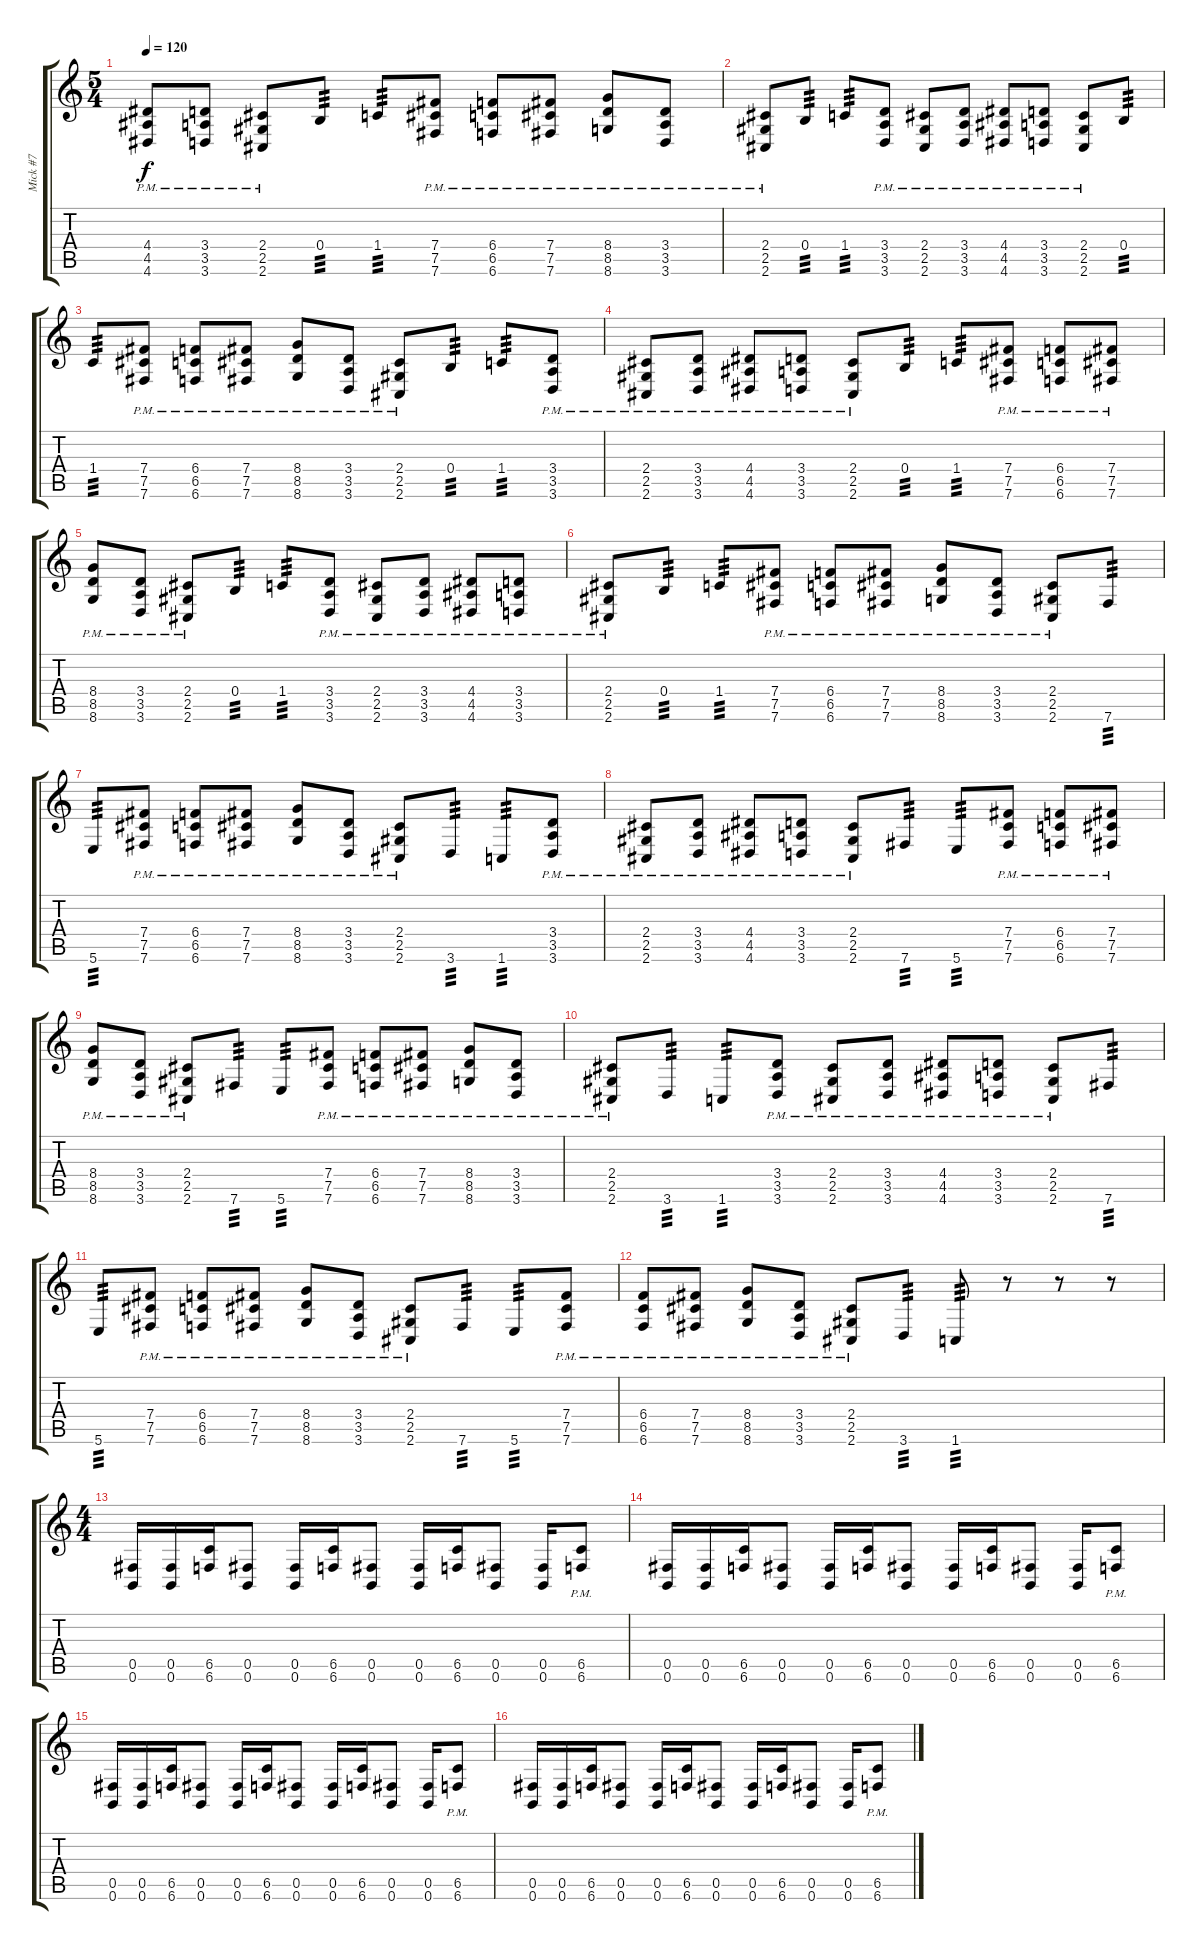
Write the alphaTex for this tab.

\track ("Mick #7" "Mick #7") {instrument distortionguitar}
\staff {score tabs}
\tuning (Db4 Ab3 E3 B2 Gb2 B1) {hide}
\ts (5 4)
\tempo 120
\clef g2
\ks c
(4.4{pm} 4.5{pm} 4.6{pm}).8{dy f instrument distortionguitar} (3.4{pm} 3.5{pm} 3.6{pm}).8 (2.4{pm} 2.5{pm} 2.6{pm}).8 0.4.8{tp 3} 1.4.8{tp 3} (7.4{pm} 7.5{pm} 7.6{pm}).8 (6.4{pm} 6.5{pm} 6.6{pm}).8 (7.4{pm} 7.5{pm} 7.6{pm}).8 (8.4{pm} 8.5{pm} 8.6{pm}).8 (3.4{pm} 3.5{pm} 3.6{pm}).8 |
(2.4{pm} 2.5{pm} 2.6{pm}).8 0.4.8{tp 3} 1.4.8{tp 3} (3.4{pm} 3.5{pm} 3.6{pm}).8 (2.4{pm} 2.5{pm} 2.6{pm}).8 (3.4{pm} 3.5{pm} 3.6{pm}).8 (4.4{pm} 4.5{pm} 4.6{pm}).8 (3.4{pm} 3.5{pm} 3.6{pm}).8 (2.4{pm} 2.5{pm} 2.6{pm}).8 0.4.8{tp 3} |
1.4.8{tp 3} (7.4{pm} 7.5{pm} 7.6{pm}).8 (6.4{pm} 6.5{pm} 6.6{pm}).8 (7.4{pm} 7.5{pm} 7.6{pm}).8 (8.4{pm} 8.5{pm} 8.6{pm}).8 (3.4{pm} 3.5{pm} 3.6{pm}).8 (2.4{pm} 2.5{pm} 2.6{pm}).8 0.4.8{tp 3} 1.4.8{tp 3} (3.4{pm} 3.5{pm} 3.6{pm}).8 |
(2.4{pm} 2.5{pm} 2.6{pm}).8 (3.4{pm} 3.5{pm} 3.6{pm}).8 (4.4{pm} 4.5{pm} 4.6{pm}).8 (3.4{pm} 3.5{pm} 3.6{pm}).8 (2.4{pm} 2.5{pm} 2.6{pm}).8 0.4.8{tp 3} 1.4.8{tp 3} (7.4{pm} 7.5{pm} 7.6{pm}).8 (6.4{pm} 6.5{pm} 6.6{pm}).8 (7.4{pm} 7.5{pm} 7.6{pm}).8 |
(8.4{pm} 8.5{pm} 8.6{pm}).8 (3.4{pm} 3.5{pm} 3.6{pm}).8 (2.4{pm} 2.5{pm} 2.6{pm}).8 0.4.8{tp 3} 1.4.8{tp 3} (3.4{pm} 3.5{pm} 3.6{pm}).8 (2.4{pm} 2.5{pm} 2.6{pm}).8 (3.4{pm} 3.5{pm} 3.6{pm}).8 (4.4{pm} 4.5{pm} 4.6{pm}).8 (3.4{pm} 3.5{pm} 3.6{pm}).8 |
(2.4{pm} 2.5{pm} 2.6{pm}).8 0.4.8{tp 3} 1.4.8{tp 3} (7.4{pm} 7.5{pm} 7.6{pm}).8 (6.4{pm} 6.5{pm} 6.6{pm}).8 (7.4{pm} 7.5{pm} 7.6{pm}).8 (8.4{pm} 8.5{pm} 8.6{pm}).8 (3.4{pm} 3.5{pm} 3.6{pm}).8 (2.4{pm} 2.5{pm} 2.6{pm}).8 7.6.8{tp 3} |
5.6.8{tp 3} (7.4{pm} 7.5{pm} 7.6{pm}).8 (6.4{pm} 6.5{pm} 6.6{pm}).8 (7.4{pm} 7.5{pm} 7.6{pm}).8 (8.4{pm} 8.5{pm} 8.6{pm}).8 (3.4{pm} 3.5{pm} 3.6{pm}).8 (2.4{pm} 2.5{pm} 2.6{pm}).8 3.6.8{tp 3} 1.6.8{tp 3} (3.4{pm} 3.5{pm} 3.6{pm}).8 |
(2.4{pm} 2.5{pm} 2.6{pm}).8 (3.4{pm} 3.5{pm} 3.6{pm}).8 (4.4{pm} 4.5{pm} 4.6{pm}).8 (3.4{pm} 3.5{pm} 3.6{pm}).8 (2.4{pm} 2.5{pm} 2.6{pm}).8 7.6.8{tp 3} 5.6.8{tp 3} (7.4{pm} 7.5{pm} 7.6{pm}).8 (6.4{pm} 6.5{pm} 6.6{pm}).8 (7.4{pm} 7.5{pm} 7.6{pm}).8 |
(8.4{pm} 8.5{pm} 8.6{pm}).8 (3.4{pm} 3.5{pm} 3.6{pm}).8 (2.4{pm} 2.5{pm} 2.6{pm}).8 7.6.8{tp 3} 5.6.8{tp 3} (7.4{pm} 7.5{pm} 7.6{pm}).8 (6.4{pm} 6.5{pm} 6.6{pm}).8 (7.4{pm} 7.5{pm} 7.6{pm}).8 (8.4{pm} 8.5{pm} 8.6{pm}).8 (3.4{pm} 3.5{pm} 3.6{pm}).8 |
(2.4{pm} 2.5{pm} 2.6{pm}).8 3.6.8{tp 3} 1.6.8{tp 3} (3.4{pm} 3.5{pm} 3.6{pm}).8 (2.4{pm} 2.5{pm} 2.6{pm}).8 (3.4{pm} 3.5{pm} 3.6{pm}).8 (4.4{pm} 4.5{pm} 4.6{pm}).8 (3.4{pm} 3.5{pm} 3.6{pm}).8 (2.4{pm} 2.5{pm} 2.6{pm}).8 7.6.8{tp 3} |
5.6.8{tp 3} (7.4{pm} 7.5{pm} 7.6{pm}).8 (6.4{pm} 6.5{pm} 6.6{pm}).8 (7.4{pm} 7.5{pm} 7.6{pm}).8 (8.4{pm} 8.5{pm} 8.6{pm}).8 (3.4{pm} 3.5{pm} 3.6{pm}).8 (2.4{pm} 2.5{pm} 2.6{pm}).8 7.6.8{tp 3} 5.6.8{tp 3} (7.4{pm} 7.5{pm} 7.6{pm}).8 |
(6.4{pm} 6.5{pm} 6.6{pm}).8 (7.4{pm} 7.5{pm} 7.6{pm}).8 (8.4{pm} 8.5{pm} 8.6{pm}).8 (3.4{pm} 3.5{pm} 3.6{pm}).8 (2.4{pm} 2.5{pm} 2.6{pm}).8 3.6.8{tp 3} 1.6.8{tp 3} r.8 r.8 r.8 |
\ts (4 4)
(0.5 0.6).16 (0.5 0.6).16 (6.5 6.6).16 (0.5 0.6).8 (0.5 0.6).16 (6.5 6.6).16 (0.5 0.6).8 (0.5 0.6).16 (6.5 6.6).16 (0.5 0.6).8 (0.5 0.6).16 (6.5{pm} 6.6{pm}).8 |
(0.5 0.6).16 (0.5 0.6).16 (6.5 6.6).16 (0.5 0.6).8 (0.5 0.6).16 (6.5 6.6).16 (0.5 0.6).8 (0.5 0.6).16 (6.5 6.6).16 (0.5 0.6).8 (0.5 0.6).16 (6.5{pm} 6.6{pm}).8 |
(0.5 0.6).16 (0.5 0.6).16 (6.5 6.6).16 (0.5 0.6).8 (0.5 0.6).16 (6.5 6.6).16 (0.5 0.6).8 (0.5 0.6).16 (6.5 6.6).16 (0.5 0.6).8 (0.5 0.6).16 (6.5{pm} 6.6{pm}).8 |
(0.5 0.6).16 (0.5 0.6).16 (6.5 6.6).16 (0.5 0.6).8 (0.5 0.6).16 (6.5 6.6).16 (0.5 0.6).8 (0.5 0.6).16 (6.5 6.6).16 (0.5 0.6).8 (0.5 0.6).16 (6.5{pm} 6.6{pm}).8
